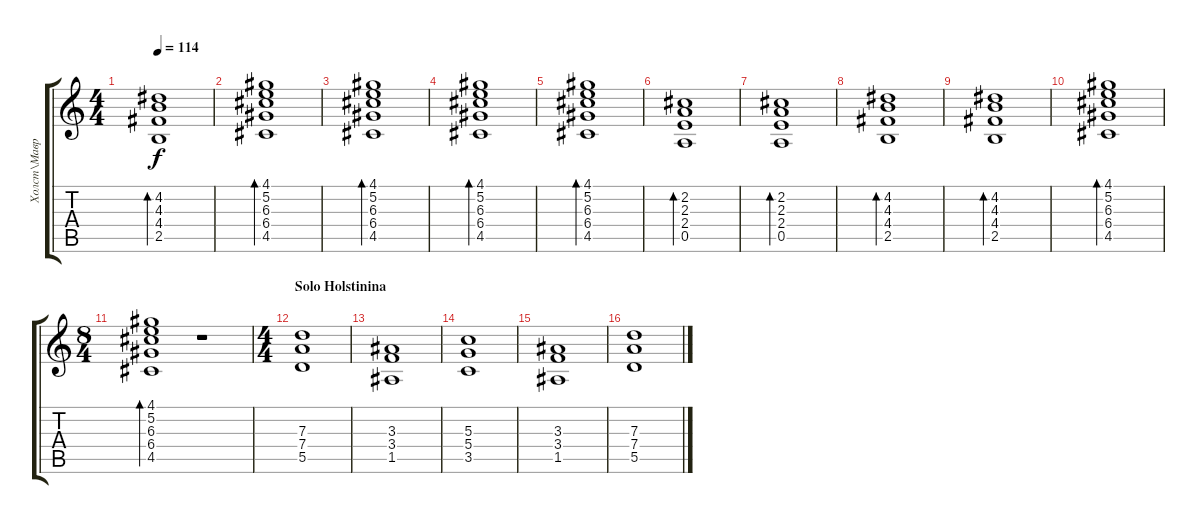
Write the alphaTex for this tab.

\track ("Холст\\Маврик" "Холст\\Мавр") {instrument overdrivenguitar}
\staff {score tabs}
\tuning (E4 B3 G3 D3 A2 E2) {hide}
\ts (4 4)
\tempo 114
\clef g2
\ks c
(4.2 4.3 4.4 2.5).1{bd 120 dy f} |
(4.1 5.2 6.3 6.4 4.5).1{bd 120} |
(4.1 5.2 6.3 6.4 4.5).1{bd 120} |
(4.1 5.2 6.3 6.4 4.5).1{bd 120} |
(4.1 5.2 6.3 6.4 4.5).1{bd 120} |
(2.2 2.3 2.4 0.5).1{bd 120} |
(2.2 2.3 2.4 0.5).1{bd 120} |
(4.2 4.3 4.4 2.5).1{bd 120} |
(4.2 4.3 4.4 2.5).1{bd 120} |
(4.1 5.2 6.3 6.4 4.5).1{bd 120} |
\ts (8 4)
(4.1 5.2 6.3 6.4 4.5).1{bd 120} r.1 |
\ts (4 4)
\section ("" "Solo Holstinina")
(7.3 7.4 5.5).1{volume 14 instrument distortionguitar} |
(3.3 3.4 1.5).1 |
(5.3 5.4 3.5).1 |
(3.3 3.4 1.5).1 |
(7.3 7.4 5.5).1
